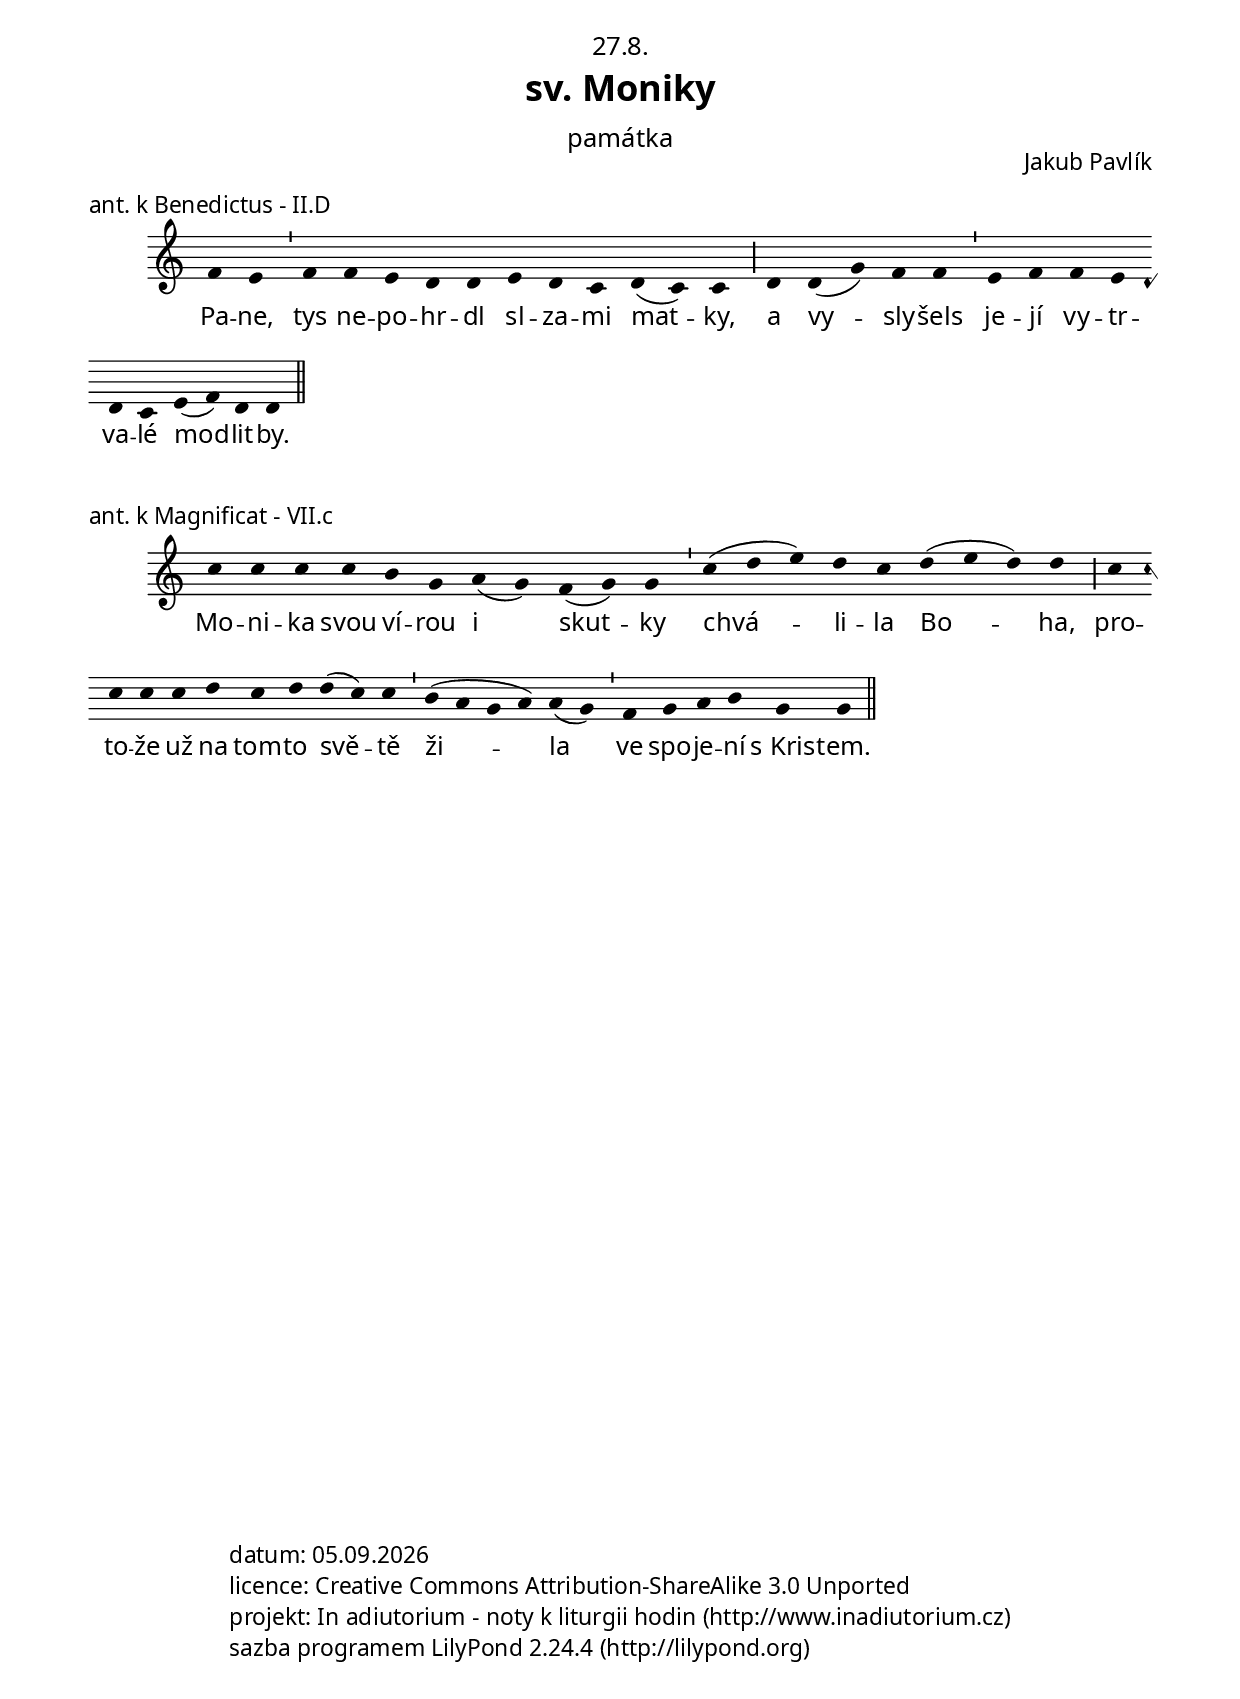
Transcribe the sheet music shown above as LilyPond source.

\version "2.17.0"

\include "../spolecne.ly"

\header {
  title = \markup\titleSvatek
            "sv. Moniky"
            "památka"
            27.8.
  composer = "Jakub Pavlík"
}

\score {
  \relative c' {
    \choralniRezim
    f4 e \barMin f f e d d e d c d( c) c \barMaior
    d d( g) f f \barMin e f f e d c e( f) d d \barFinalis
  }
  \addlyrics {
    Pa -- ne, tys ne -- po -- hr -- dl sl -- za -- mi mat -- ky,
    a vy -- sly -- šels je -- jí vy -- tr -- va -- lé mod -- lit -- by.
  }
  \header {
    quid = "ant. k Benedictus"
    modus = "II"
    differentia = "D"
    psalmus = ""
    placet = "první cézura je úplně zbytečná"
    id = "rch-aben"
    piece = \markup {\sestavTitulekBezZalmu}
  }
}

\score {
  \relative c'' {
    \choralniRezim
    c4 c c c b g a( g) f( g) g \barMin
    c( d e) d c d( e d) d \barMaior
    c c c c d c d d( c) c \barMin
    b( a g a) a( g) \barMin f g a b g g \barFinalis
  }
  \addlyrics {
    Mo -- ni -- ka svou ví -- rou i skut -- ky
    chvá -- li -- la Bo -- ha,
    pro -- to -- že už na tom -- to svě -- tě
    ži -- la ve spo -- je -- ní s_Kris -- tem.
  }
  \header {
    quid = "ant. k Magnificat"
    modus = "VII"
    differentia = "c"
    psalmus = ""
    id = "ne-amag"
    piece = \markup {\sestavTitulekBezZalmu}
  }
}